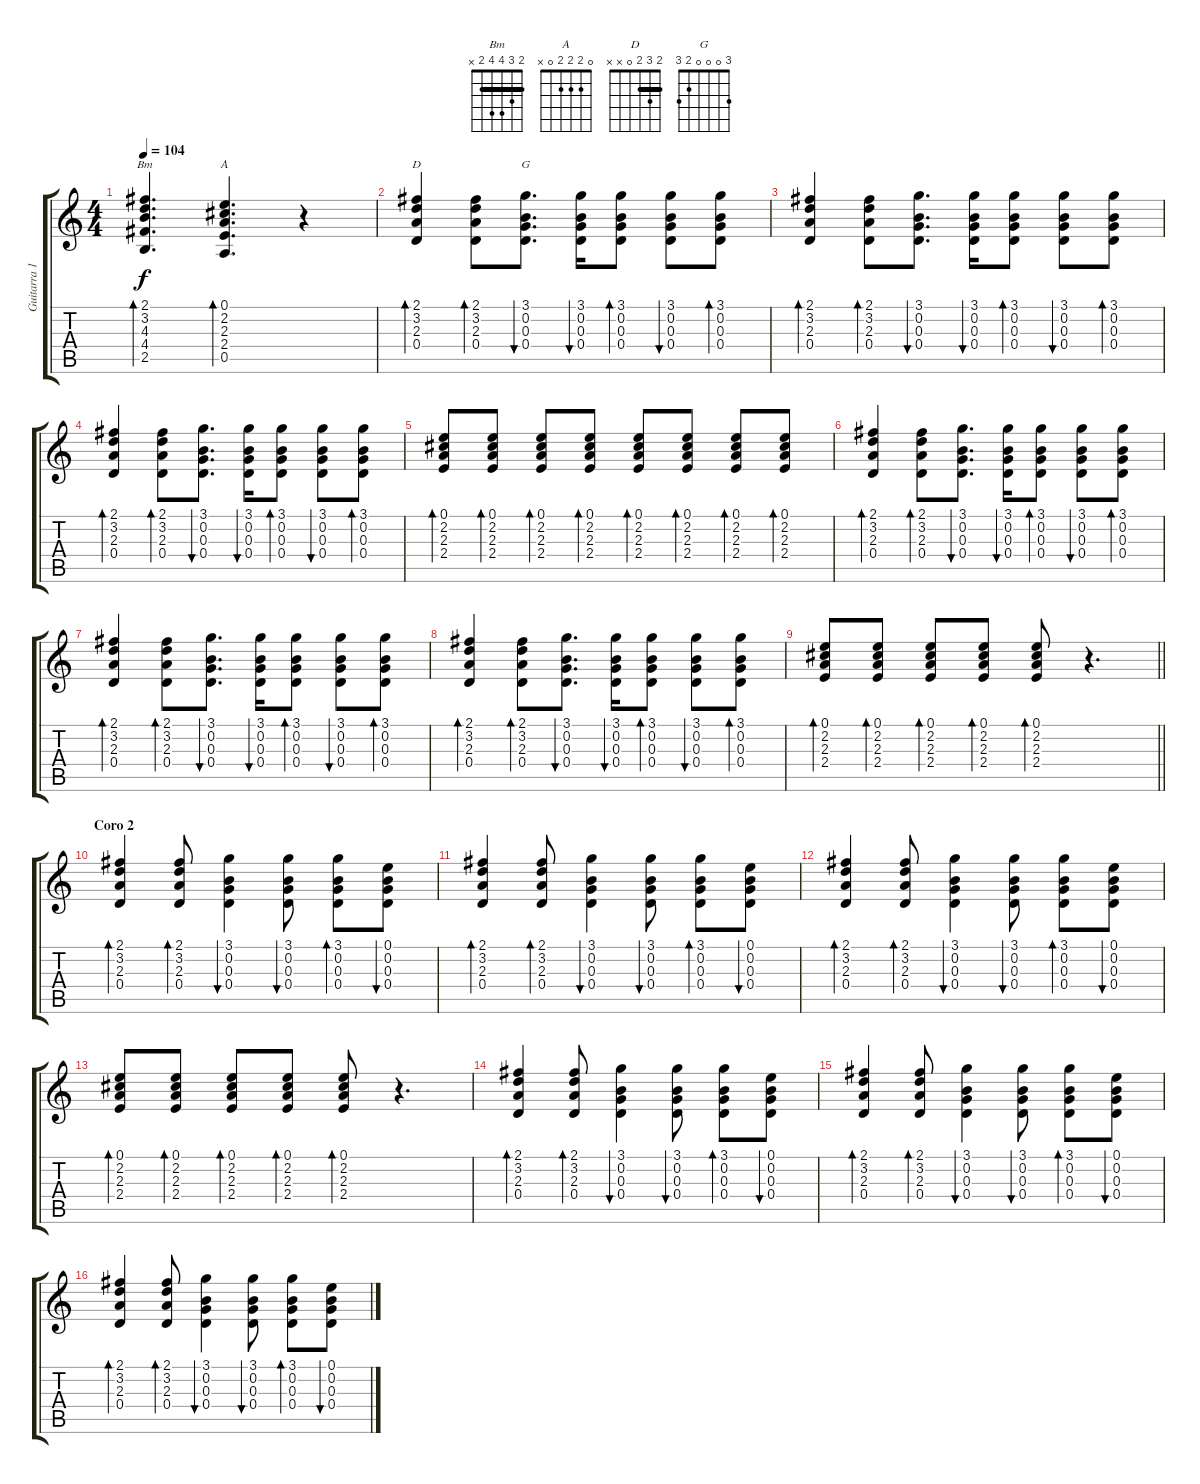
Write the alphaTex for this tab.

\track ("Guitarra 1" "Guitarra 1") {instrument electricguitarclean}
\staff {score tabs}
\tuning (E4 B3 G3 D3 A2 E2) {hide}
\chord ("Bm" 2 3 4 4 2 x) {barre 2}
\chord ("A" 0 2 2 2 0 x)
\chord ("D" 2 3 2 0 x x) {barre 2}
\chord ("G" 3 0 0 0 2 3)
\ts (4 4)
\tempo 104
\clef g2
\ks c
(2.1 3.2 4.3 4.4 2.5).4{d bd 60 ch "Bm" dy f} (0.1 2.2 2.3 2.4 0.5).4{d bd 60 ch "A"} r.4 |
(2.1 3.2 2.3 0.4).4{bd 60 ch "D"} (2.1 3.2 2.3 0.4).8{bd 60} (3.1 0.2 0.3 0.4).8{d bu 60 ch "G"} (3.1 0.2 0.3 0.4).16{bu 60} (3.1 0.2 0.3 0.4).8{bd 60} (3.1 0.2 0.3 0.4).8{bu 60} (3.1 0.2 0.3 0.4).8{bd 60} |
(2.1 3.2 2.3 0.4).4{bd 60} (2.1 3.2 2.3 0.4).8{bd 60} (3.1 0.2 0.3 0.4).8{d bu 60} (3.1 0.2 0.3 0.4).16{bu 60} (3.1 0.2 0.3 0.4).8{bd 60} (3.1 0.2 0.3 0.4).8{bu 60} (3.1 0.2 0.3 0.4).8{bd 60} |
(2.1 3.2 2.3 0.4).4{bd 60} (2.1 3.2 2.3 0.4).8{bd 60} (3.1 0.2 0.3 0.4).8{d bu 60} (3.1 0.2 0.3 0.4).16{bu 60} (3.1 0.2 0.3 0.4).8{bd 60} (3.1 0.2 0.3 0.4).8{bu 60} (3.1 0.2 0.3 0.4).8{bd 60} |
(0.1 2.2 2.3 2.4).8{bd 60} (0.1 2.2 2.3 2.4).8{bd 60} (0.1 2.2 2.3 2.4).8{bd 60} (0.1 2.2 2.3 2.4).8{bd 60} (0.1 2.2 2.3 2.4).8{bd 60} (0.1 2.2 2.3 2.4).8{bd 60} (0.1 2.2 2.3 2.4).8{bd 60} (0.1 2.2 2.3 2.4).8{bd 60} |
(2.1 3.2 2.3 0.4).4{bd 60} (2.1 3.2 2.3 0.4).8{bd 60} (3.1 0.2 0.3 0.4).8{d bu 60} (3.1 0.2 0.3 0.4).16{bu 60} (3.1 0.2 0.3 0.4).8{bd 60} (3.1 0.2 0.3 0.4).8{bu 60} (3.1 0.2 0.3 0.4).8{bd 60} |
(2.1 3.2 2.3 0.4).4{bd 60} (2.1 3.2 2.3 0.4).8{bd 60} (3.1 0.2 0.3 0.4).8{d bu 60} (3.1 0.2 0.3 0.4).16{bu 60} (3.1 0.2 0.3 0.4).8{bd 60} (3.1 0.2 0.3 0.4).8{bu 60} (3.1 0.2 0.3 0.4).8{bd 60} |
(2.1 3.2 2.3 0.4).4{bd 60} (2.1 3.2 2.3 0.4).8{bd 60} (3.1 0.2 0.3 0.4).8{d bu 60} (3.1 0.2 0.3 0.4).16{bu 60} (3.1 0.2 0.3 0.4).8{bd 60} (3.1 0.2 0.3 0.4).8{bu 60} (3.1 0.2 0.3 0.4).8{bd 60} |
\barLineRight lightlight
(0.1 2.2 2.3 2.4).8{bd 60} (0.1 2.2 2.3 2.4).8{bd 60} (0.1 2.2 2.3 2.4).8{bd 60} (0.1 2.2 2.3 2.4).8{bd 60} (0.1 2.2 2.3 2.4).8{bd 60} r.4{d} |
\section ("" "Coro 2")
(2.1 3.2 2.3 0.4).4{bd 60} (2.1 3.2 2.3 0.4).8{bd 60} (3.1 0.2 0.3 0.4).4{bu 60} (3.1 0.2 0.3 0.4).8{bu 60} (3.1 0.2 0.3 0.4).8{bd 60} (0.1 0.2 0.3 0.4).8{bu 60} |
(2.1 3.2 2.3 0.4).4{bd 60} (2.1 3.2 2.3 0.4).8{bd 60} (3.1 0.2 0.3 0.4).4{bu 60} (3.1 0.2 0.3 0.4).8{bu 60} (3.1 0.2 0.3 0.4).8{bd 60} (0.1 0.2 0.3 0.4).8{bu 60} |
(2.1 3.2 2.3 0.4).4{bd 60} (2.1 3.2 2.3 0.4).8{bd 60} (3.1 0.2 0.3 0.4).4{bu 60} (3.1 0.2 0.3 0.4).8{bu 60} (3.1 0.2 0.3 0.4).8{bd 60} (0.1 0.2 0.3 0.4).8{bu 60} |
(0.1 2.2 2.3 2.4).8{bd 60} (0.1 2.2 2.3 2.4).8{bd 60} (0.1 2.2 2.3 2.4).8{bd 60} (0.1 2.2 2.3 2.4).8{bd 60} (0.1 2.2 2.3 2.4).8{bd 60} r.4{d} |
(2.1 3.2 2.3 0.4).4{bd 60} (2.1 3.2 2.3 0.4).8{bd 60} (3.1 0.2 0.3 0.4).4{bu 60} (3.1 0.2 0.3 0.4).8{bu 60} (3.1 0.2 0.3 0.4).8{bd 60} (0.1 0.2 0.3 0.4).8{bu 60} |
(2.1 3.2 2.3 0.4).4{bd 60} (2.1 3.2 2.3 0.4).8{bd 60} (3.1 0.2 0.3 0.4).4{bu 60} (3.1 0.2 0.3 0.4).8{bu 60} (3.1 0.2 0.3 0.4).8{bd 60} (0.1 0.2 0.3 0.4).8{bu 60} |
(2.1 3.2 2.3 0.4).4{bd 60} (2.1 3.2 2.3 0.4).8{bd 60} (3.1 0.2 0.3 0.4).4{bu 60} (3.1 0.2 0.3 0.4).8{bu 60} (3.1 0.2 0.3 0.4).8{bd 60} (0.1 0.2 0.3 0.4).8{bu 60}
